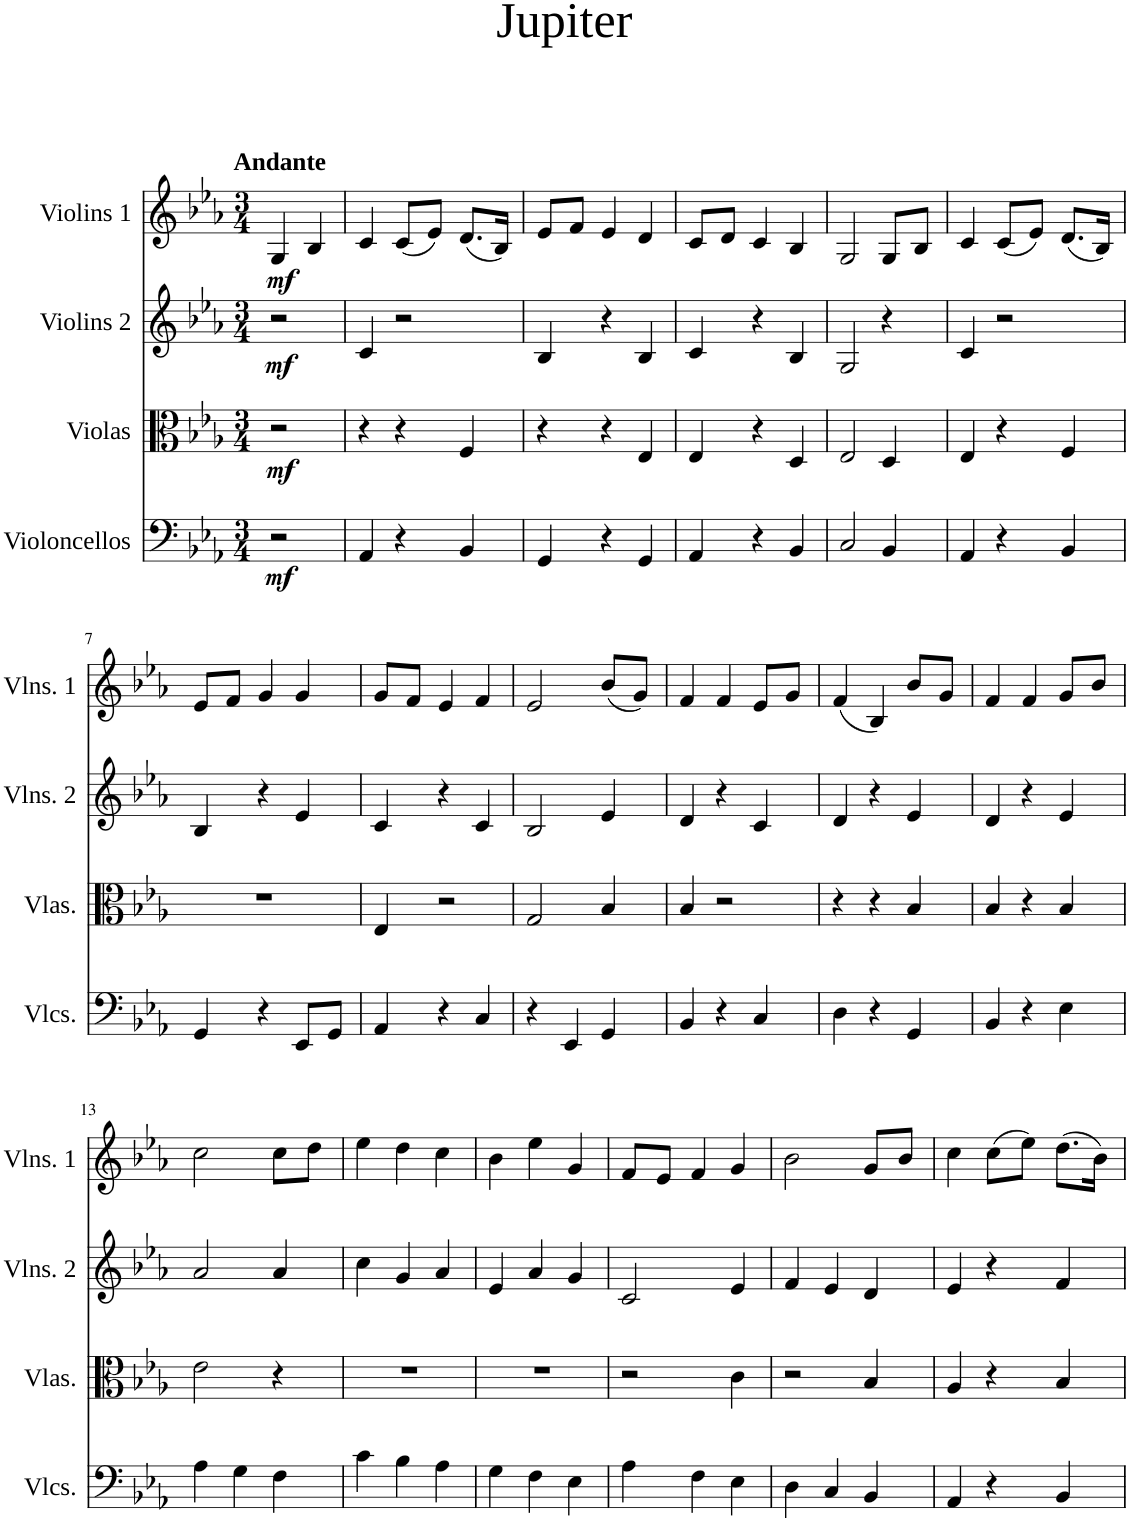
**kern	**dynam	**kern	**dynam	**kern	**dynam	**kern	**dynam
*part4	*part4	*part3	*part3	*part2	*part2	*part1	*part1
*staff4	*staff4	*staff3	*staff3	*staff2	*staff2	*staff1	*staff1
*I"Violoncellos	*	*I"Violas	*	*I"Violins 2	*	*I"Violins 1	*
*I'Vlcs.	*	*I'Vlas.	*	*I'Vlns. 2	*	*I'Vlns. 1	*
*clefF4	*	*clefC3	*	*clefG2	*	*clefG2	*
*k[b-e-a-]	*	*k[b-e-a-]	*	*k[b-e-a-]	*	*k[b-e-a-]	*
*M3/4	*	*M3/4	*	*M3/4	*	*M3/4	*
=1	=1	=1	=1	=1	=1	=1	=1
!	!	!	!	!	!	!LO:TX:a:B:t=Andante	!
!	!LO:DY:b	!	!LO:DY:b	!	!LO:DY:b	!	!LO:DY:b
2r	mf	2r	mf	2r	mf	4G/	mf
.	.	.	.	.	.	4B-/	.
=2	=2	=2	=2	=2	=2	=2	=2
4AA-/	.	4r	.	4c/	.	4c/	.
4r	.	4r	.	2r	.	(8c/L	.
.	.	.	.	.	.	8e-/J)	.
4BB-/	.	4F/	.	.	.	(8.d/L	.
.	.	.	.	.	.	16B-/Jk)	.
=3	=3	=3	=3	=3	=3	=3	=3
4GG/	.	4r	.	4B-/	.	8e-/L	.
.	.	.	.	.	.	8f/J	.
4r	.	4r	.	4r	.	4e-/	.
4GG/	.	4E-/	.	4B-/	.	4d/	.
=4	=4	=4	=4	=4	=4	=4	=4
4AA-/	.	4E-/	.	4c/	.	8c/L	.
.	.	.	.	.	.	8d/J	.
4r	.	4r	.	4r	.	4c/	.
4BB-/	.	4D/	.	4B-/	.	4B-/	.
=5	=5	=5	=5	=5	=5	=5	=5
2C/	.	2E-/	.	2G/	.	2G/	.
4BB-/	.	4D/	.	4r	.	8G/L	.
.	.	.	.	.	.	8B-/J	.
=6	=6	=6	=6	=6	=6	=6	=6
4AA-/	.	4E-/	.	4c/	.	4c/	.
4r	.	4r	.	2r	.	(8c/L	.
.	.	.	.	.	.	8e-/J)	.
4BB-/	.	4F/	.	.	.	(8.d/L	.
.	.	.	.	.	.	16B-/Jk)	.
!!LO:LB:g=z
=7	=7	=7	=7	=7	=7	=7	=7
4GG/	.	2.r	.	4B-/	.	8e-/L	.
.	.	.	.	.	.	8f/J	.
4r	.	.	.	4r	.	4g/	.
8EE-/L	.	.	.	4e-/	.	4g/	.
8GG/J	.	.	.	.	.	.	.
=8	=8	=8	=8	=8	=8	=8	=8
4AA-/	.	4E-/	.	4c/	.	8g/L	.
.	.	.	.	.	.	8f/J	.
4r	.	2r	.	4r	.	4e-/	.
4C/	.	.	.	4c/	.	4f/	.
=9	=9	=9	=9	=9	=9	=9	=9
4r	.	2G/	.	2B-/	.	2e-/	.
4EE-/	.	.	.	.	.	.	.
4GG/	.	4B-/	.	4e-/	.	(8b-/L	.
.	.	.	.	.	.	8g/J)	.
=10	=10	=10	=10	=10	=10	=10	=10
4BB-/	.	4B-/	.	4d/	.	4f/	.
4r	.	2r	.	4r	.	4f/	.
4C/	.	.	.	4c/	.	8e-/L	.
.	.	.	.	.	.	8g/J	.
=11	=11	=11	=11	=11	=11	=11	=11
4D\	.	4r	.	4d/	.	(4f/	.
4r	.	4r	.	4r	.	4B-/)	.
4GG/	.	4B-/	.	4e-/	.	8b-/L	.
.	.	.	.	.	.	8g/J	.
=12	=12	=12	=12	=12	=12	=12	=12
4BB-/	.	4B-/	.	4d/	.	4f/	.
4r	.	4r	.	4r	.	4f/	.
4E-\	.	4B-/	.	4e-/	.	8g/L	.
.	.	.	.	.	.	8b-/J	.
!!LO:LB:g=z
=13	=13	=13	=13	=13	=13	=13	=13
4A-\	.	2e-\	.	2a-/	.	2cc\	.
4G\	.	.	.	.	.	.	.
4F\	.	4r	.	4a-/	.	8cc\L	.
.	.	.	.	.	.	8dd\J	.
=14	=14	=14	=14	=14	=14	=14	=14
4c\	.	2.r	.	4cc\	.	4ee-\	.
4B-\	.	.	.	4g/	.	4dd\	.
4A-\	.	.	.	4a-/	.	4cc\	.
=15	=15	=15	=15	=15	=15	=15	=15
4G\	.	2.r	.	4e-/	.	4b-\	.
4F\	.	.	.	4a-/	.	4ee-\	.
4E-\	.	.	.	4g/	.	4g/	.
=16	=16	=16	=16	=16	=16	=16	=16
4A-\	.	2r	.	2c/	.	8f/L	.
.	.	.	.	.	.	8e-/J	.
4F\	.	.	.	.	.	4f/	.
4E-\	.	4c\	.	4e-/	.	4g/	.
=17	=17	=17	=17	=17	=17	=17	=17
4D\	.	2r	.	4f/	.	2b-\	.
4C/	.	.	.	4e-/	.	.	.
4BB-/	.	4B-/	.	4d/	.	8g/L	.
.	.	.	.	.	.	8b-/J	.
=18	=18	=18	=18	=18	=18	=18	=18
4AA-/	.	4A-/	.	4e-/	.	4cc\	.
4r	.	4r	.	4r	.	(8cc\L	.
.	.	.	.	.	.	8ee-\J)	.
4BB-/	.	4B-/	.	4f/	.	(8.dd\L	.
.	.	.	.	.	.	16b-\Jk)	.
=	=	=	=	=	=	=	=
*-	*-	*-	*-	*-	*-	*-	*-
